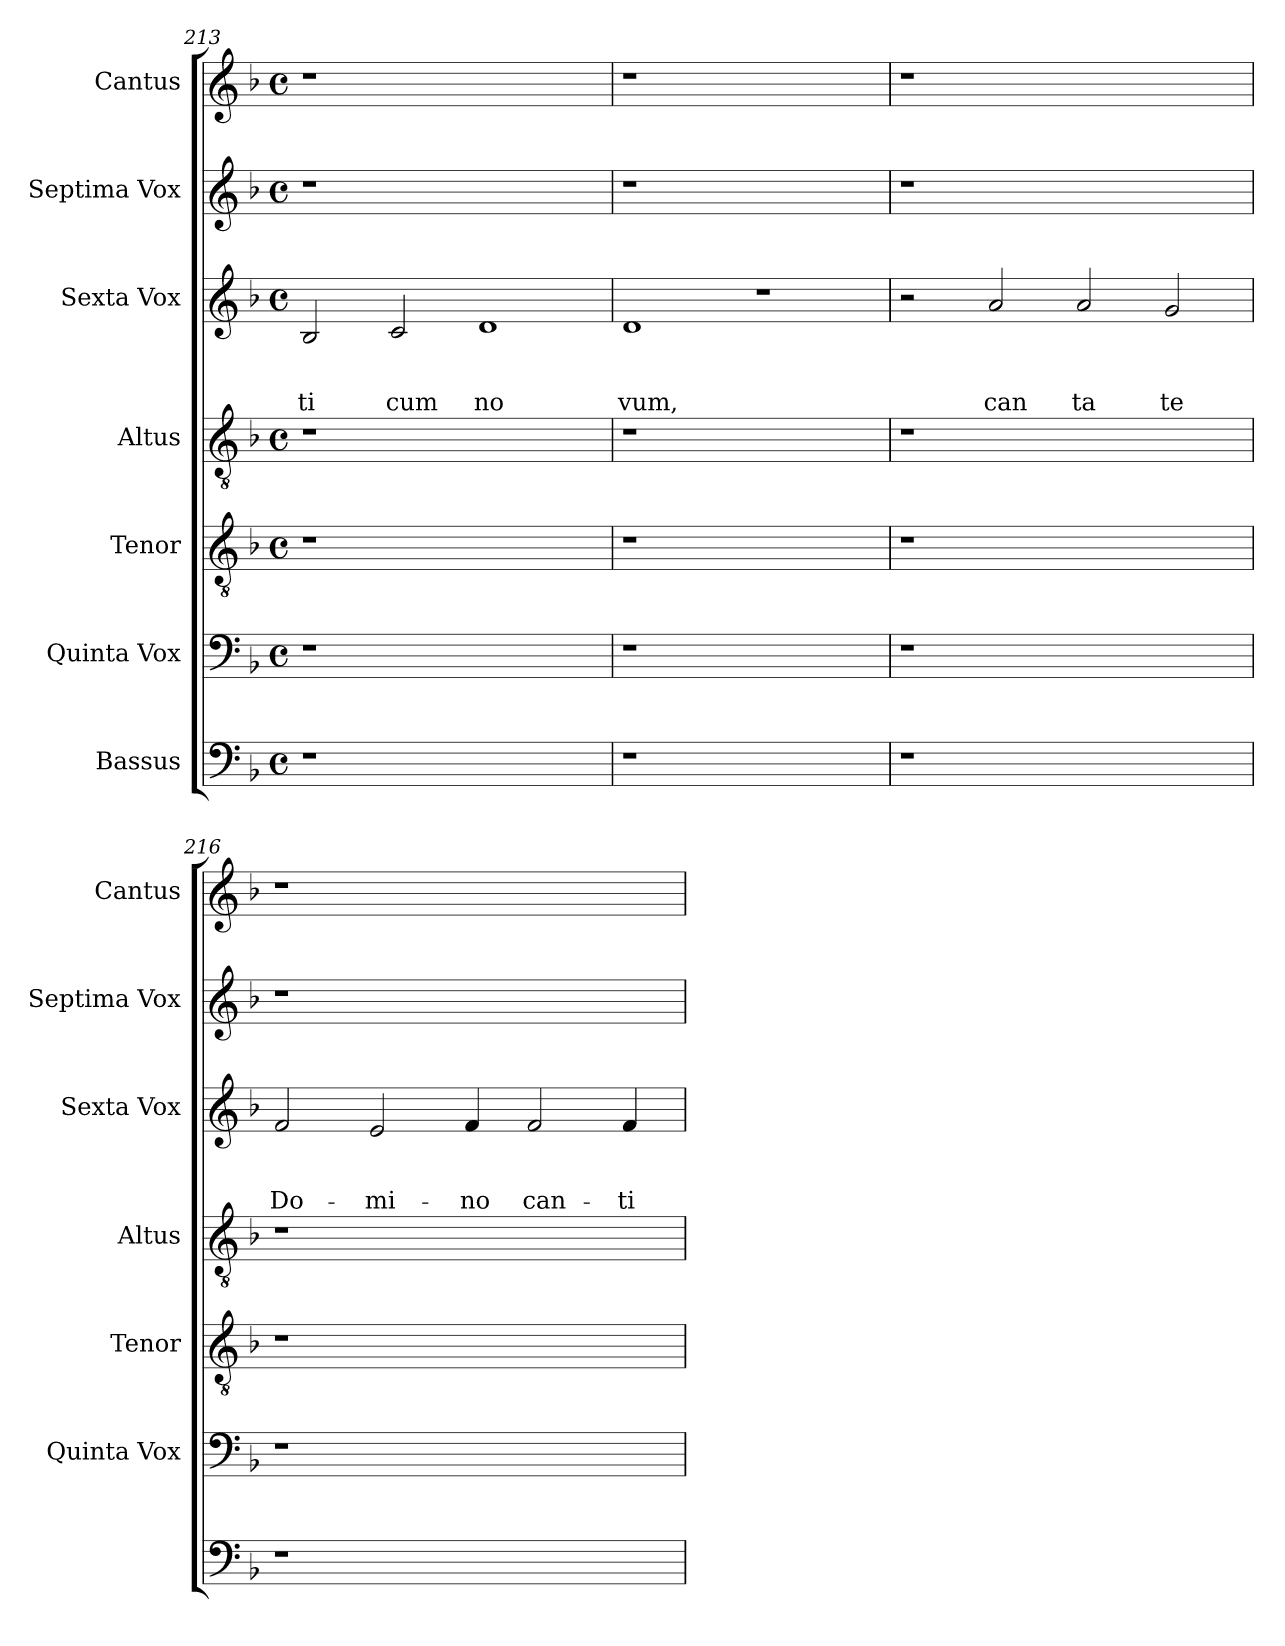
**kern	**kern	**kern	**kern	**kern	**text	**text	**text	**kern	**kern
*part7	*part6	*part5	*part4	*part3	*part3	*part3	*part3	*part2	*part1
*staff7	*staff6	*staff5	*staff4	*staff3	*staff3	*staff3	*staff3	*staff2	*staff1
*I"Bassus	*I"Quinta Vox	*I"Tenor	*I"Altus	*I"Sexta Vox	*	*	*	*I"Septima Vox	*I"Cantus
*	*I'Quinta Vox	*I'Tenor	*I'Altus	*I'Sexta Vox	*	*	*	*I'Septima Vox	*I'Cantus
*clefF4	*clefF4	*clefGv2	*clefGv2	*clefG2	*	*	*	*clefG2	*clefG2
*k[b-]	*k[b-]	*k[b-]	*k[b-]	*k[b-]	*	*	*	*k[b-]	*k[b-]
*F:	*F:	*F:	*F:	*F:	*	*	*	*F:	*F:
*M4/4	*M4/4	*M4/4	*M4/4	*M4/4	*	*	*	*M4/4	*M4/4
*met(c)	*met(c)	*met(c)	*met(c)	*met(c)	*	*	*	*met(c)	*met(c)
=213	=213	=213	=213	=213	=213	=213	=213	=213	=213
!	!	!	!	!	!	!	!LO:LY:b	!	!
1r	1r	1r	1r	2B-/	.	.	ti	1r	1r
!	!	!	!	!	!	!	!LO:LY:b	!	!
.	.	.	.	2c/	.	.	cum	.	.
!	!	!	!	!	!	!	!LO:LY:b	!	!
1ryy	1ryy	1ryy	1ryy	1d	.	.	no	1ryy	1ryy
=214	=214	=214	=214	=214	=214	=214	=214	=214	=214
!	!	!	!	!	!	!	!LO:LY:b	!	!
1r	1r	1r	1r	1d	.	.	vum,	1r	1r
1ryy	1ryy	1ryy	1ryy	1r	.	.	.	1ryy	1ryy
=215	=215	=215	=215	=215	=215	=215	=215	=215	=215
1r	1r	1r	1r	2r	.	.	.	1r	1r
!	!	!	!	!	!	!	!LO:LY:b	!	!
.	.	.	.	2a/	.	.	can	.	.
!	!	!	!	!	!	!	!LO:LY:b	!	!
1ryy	1ryy	1ryy	1ryy	2a/	.	.	ta	1ryy	1ryy
!	!	!	!	!	!	!	!LO:LY:b	!	!
.	.	.	.	2g/	.	.	te	.	.
!!LO:LB:g=z
=216	=216	=216	=216	=216	=216	=216	=216	=216	=216
!	!	!	!	!	!	!	!LO:LY:b	!	!
1r	1r	1r	1r	2f/	.	.	Do-	1r	1r
!	!	!	!	!	!	!	!LO:LY:b	!	!
.	.	.	.	2e/	.	.	-mi-	.	.
!	!	!	!	!	!	!	!LO:LY:b	!	!
1ryy	1ryy	1ryy	1ryy	4f/	.	.	-no	1ryy	1ryy
!	!	!	!	!	!	!	!LO:LY:b	!	!
.	.	.	.	2f/	.	.	can-	.	.
!	!	!	!	!	!	!	!LO:LY:b	!	!
.	.	.	.	4f/	.	.	-ti-	.	.
=	=	=	=	=	=	=	=	=	=
*-	*-	*-	*-	*-	*-	*-	*-	*-	*-
